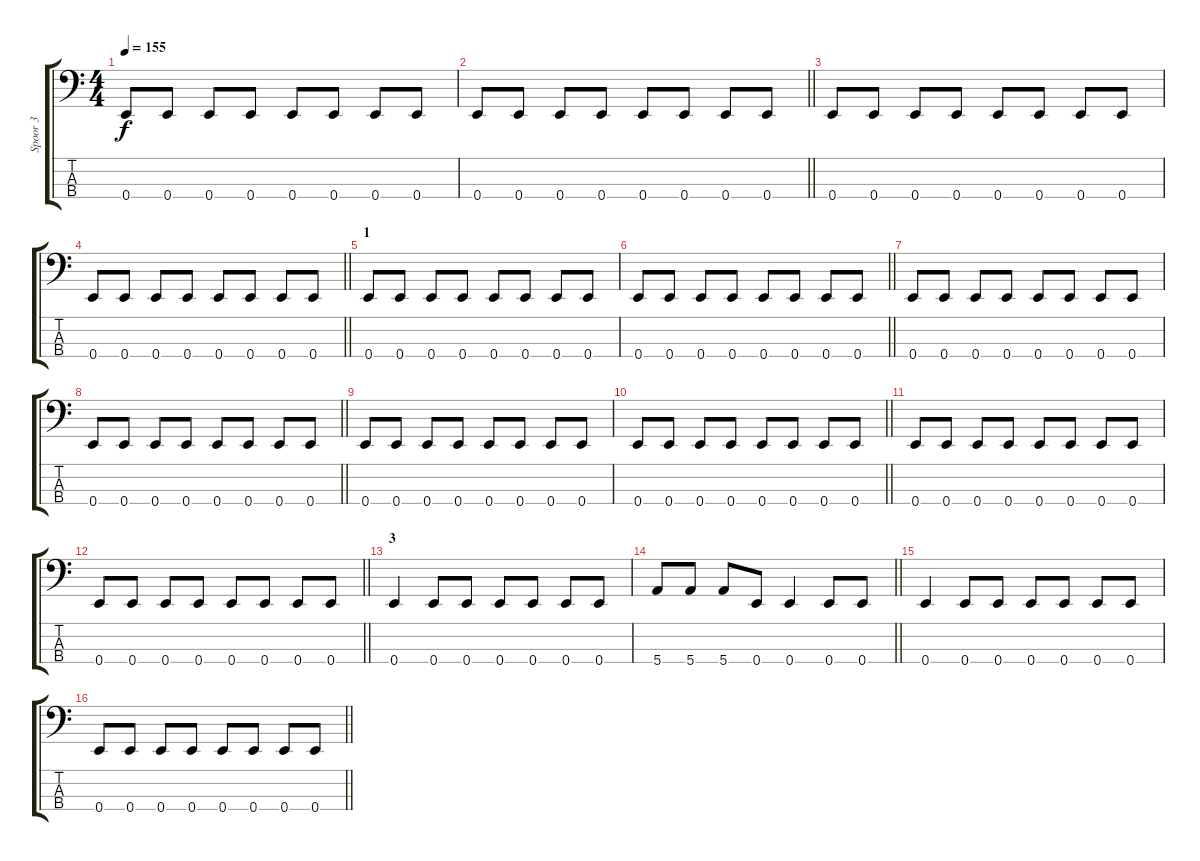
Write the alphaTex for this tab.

\track ("Spoor 3" "Spoor 3") {instrument electricbassfinger}
\staff {score tabs}
\tuning (G2 D2 A1 E1) {hide}
\ts (4 4)
\tempo 155
\clef f4
\ks c
0.4.8{dy f} 0.4.8 0.4.8 0.4.8 0.4.8 0.4.8 0.4.8 0.4.8 |
\barLineRight lightlight
0.4.8 0.4.8 0.4.8 0.4.8 0.4.8 0.4.8 0.4.8 0.4.8 |
0.4.8 0.4.8 0.4.8 0.4.8 0.4.8 0.4.8 0.4.8 0.4.8 |
\barLineRight lightlight
0.4.8 0.4.8 0.4.8 0.4.8 0.4.8 0.4.8 0.4.8 0.4.8 |
\section ("" "1")
0.4.8 0.4.8 0.4.8 0.4.8 0.4.8 0.4.8 0.4.8 0.4.8 |
\barLineRight lightlight
0.4.8 0.4.8 0.4.8 0.4.8 0.4.8 0.4.8 0.4.8 0.4.8 |
0.4.8 0.4.8 0.4.8 0.4.8 0.4.8 0.4.8 0.4.8 0.4.8 |
\barLineRight lightlight
0.4.8 0.4.8 0.4.8 0.4.8 0.4.8 0.4.8 0.4.8 0.4.8 |
0.4.8 0.4.8 0.4.8 0.4.8 0.4.8 0.4.8 0.4.8 0.4.8 |
\barLineRight lightlight
0.4.8 0.4.8 0.4.8 0.4.8 0.4.8 0.4.8 0.4.8 0.4.8 |
0.4.8 0.4.8 0.4.8 0.4.8 0.4.8 0.4.8 0.4.8 0.4.8 |
\barLineRight lightlight
0.4.8 0.4.8 0.4.8 0.4.8 0.4.8 0.4.8 0.4.8 0.4.8 |
\section ("" "3")
0.4.4 0.4.8 0.4.8 0.4.8 0.4.8 0.4.8 0.4.8 |
\barLineRight lightlight
5.4.8 5.4.8 5.4.8 0.4.8 0.4.4 0.4.8 0.4.8 |
0.4.4 0.4.8 0.4.8 0.4.8 0.4.8 0.4.8 0.4.8 |
\barLineRight lightlight
0.4.8 0.4.8 0.4.8 0.4.8 0.4.8 0.4.8 0.4.8 0.4.8
